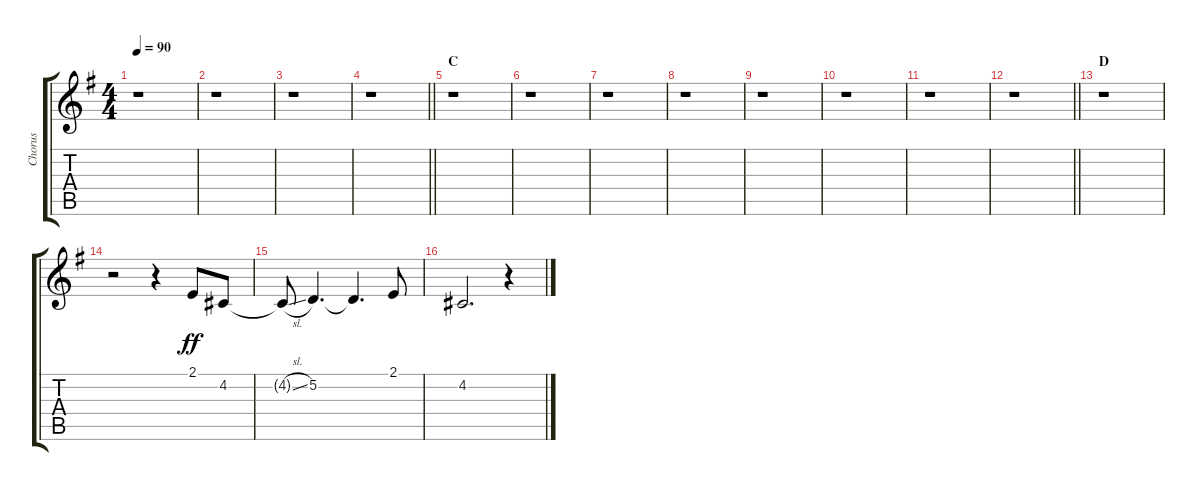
\track ("Chorus" "Chorus") {instrument voiceoohs}
\staff {score tabs}
\tuning (D4 A3 F3 C3 G2 D2) {hide}
\ts (4 4)
\tempo 90
\clef g2
\ks g
r.1{dy ff} |
r.1 |
r.1 |
\barLineRight lightlight
r.1 |
\section ("" "C")
r.1 |
r.1 |
r.1 |
r.1 |
r.1 |
r.1 |
r.1 |
\barLineRight lightlight
r.1 |
\section ("" "D")
r.1 |
r.2 r.4 2.1.8 4.2.8 |
4.2{sl t}.8 5.2.4{d} 5.2{t}.4{d} 2.1.8 |
4.2.2{d} r.4
